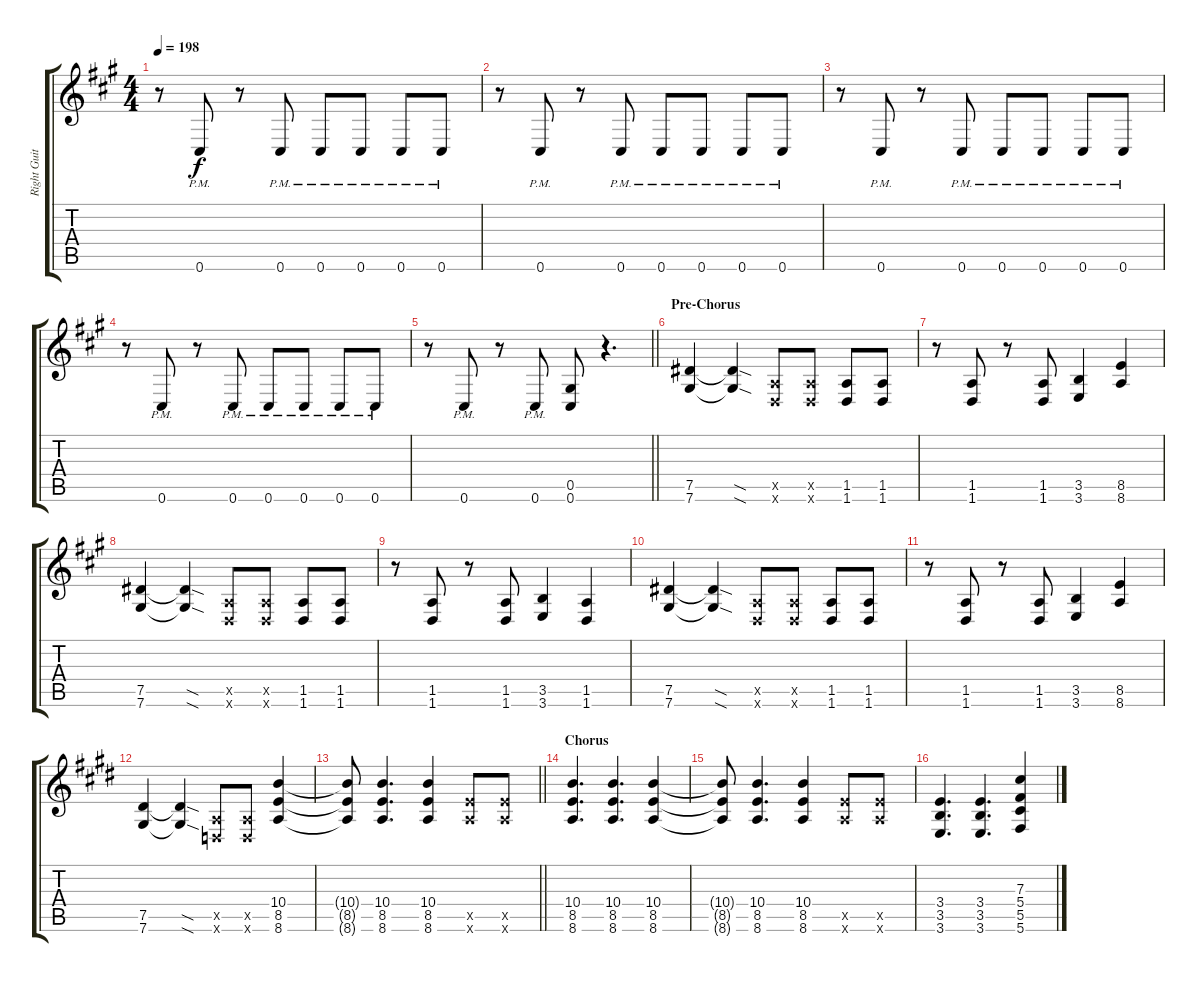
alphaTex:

\track ("Right Guitar" "Right Guit") {instrument distortionguitar}
\staff {score tabs}
\tuning (Eb4 Bb3 Gb3 Db3 Ab2 Db2) {hide}
\ts (4 4)
\tempo 198
\clef g2
\ks a
r.8{dy f} 0.6{pm}.8 r.8 0.6{pm}.8 0.6{pm}.8 0.6{pm}.8 0.6{pm}.8 0.6{pm}.8 |
r.8 0.6{pm}.8 r.8 0.6{pm}.8 0.6{pm}.8 0.6{pm}.8 0.6{pm}.8 0.6{pm}.8 |
r.8 0.6{pm}.8 r.8 0.6{pm}.8 0.6{pm}.8 0.6{pm}.8 0.6{pm}.8 0.6{pm}.8 |
r.8 0.6{pm}.8 r.8 0.6{pm}.8 0.6{pm}.8 0.6{pm}.8 0.6{pm}.8 0.6{pm}.8 |
\barLineRight lightlight
r.8 0.6{pm}.8 r.8 0.6{pm}.8 (0.5 0.6).8 r.4{d} |
\section ("" "Pre-Chorus")
(7.5 7.6).4 (7.5{sod t} 7.6{sod t}).4 (1.5{x} 1.6{x}).8 (1.5{x} 1.6{x}).8 (1.5 1.6).8 (1.5 1.6).8 |
r.8 (1.5 1.6).8 r.8 (1.5 1.6).8 (3.5 3.6).4 (8.5 8.6).4 |
(7.5 7.6).4 (7.5{sod t} 7.6{sod t}).4 (1.5{x} 1.6{x}).8 (1.5{x} 1.6{x}).8 (1.5 1.6).8 (1.5 1.6).8 |
r.8 (1.5 1.6).8 r.8 (1.5 1.6).8 (3.5 3.6).4 (1.5 1.6).4 |
(7.5 7.6).4 (7.5{sod t} 7.6{sod t}).4 (1.5{x} 1.6{x}).8 (1.5{x} 1.6{x}).8 (1.5 1.6).8 (1.5 1.6).8 |
r.8 (1.5 1.6).8 r.8 (1.5 1.6).8 (3.5 3.6).4 (8.5 8.6).4 |
\ks e
(7.5 7.6).4 (7.5{sod t} 7.6{sod t}).4 (1.5{x} 1.6{x}).8 (1.5{x} 1.6{x}).8 (10.4 8.5 8.6).4 |
\barLineRight lightlight
(10.4{t} 8.5{t} 8.6{t}).8 (10.4 8.5 8.6).4{d} (10.4 8.5 8.6).4 (8.5{x} 8.6{x}).8 (8.5{x} 8.6{x}).8 |
\section ("" "Chorus")
(10.4 8.5 8.6).4{d} (10.4 8.5 8.6).4{d} (10.4 8.5 8.6).4 |
(10.4{t} 8.5{t} 8.6{t}).8 (10.4 8.5 8.6).4{d} (10.4 8.5 8.6).4 (8.5{x} 8.6{x}).8 (8.5{x} 8.6{x}).8 |
(3.4 3.5 3.6).4{d} (3.4 3.5 3.6).4{d} (7.3 5.4 5.5 5.6).4
